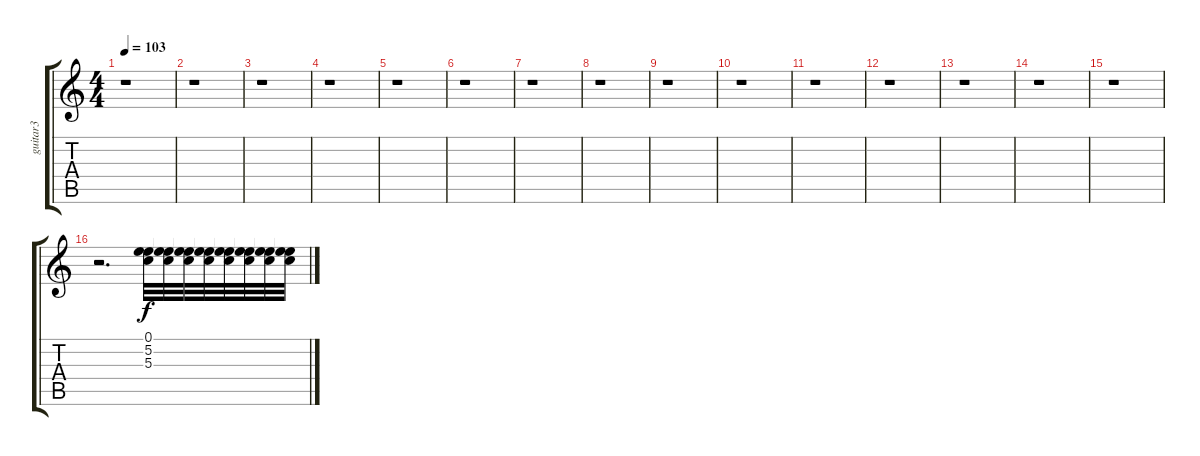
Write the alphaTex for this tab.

\track ("guitar3" "guitar3") {instrument distortionguitar}
\staff {score tabs}
\tuning (E4 B3 G3 D3 A2 E2) {hide}
\ts (4 4)
\tempo 103
\clef g2
\ks c
r.1{dy f} |
r.1 |
r.1 |
r.1 |
r.1 |
r.1 |
r.1 |
r.1 |
r.1 |
r.1 |
r.1 |
r.1 |
r.1 |
r.1 |
r.1 |
r.2{d} (0.1 5.2 5.3).32{volume 6} (0.1{t} 5.2{t} 5.3{t}).32{volume 7} (0.1{t} 5.2{t} 5.3{t}).32{volume 8} (0.1{t} 5.2{t} 5.3{t}).32{volume 9} (0.1{t} 5.2{t} 5.3{t}).32{volume 10} (0.1{t} 5.2{t} 5.3{t}).32{volume 11} (0.1{t} 5.2{t} 5.3{t}).32{volume 12} (0.1{t} 5.2{t} 5.3{t}).32{volume 13}
